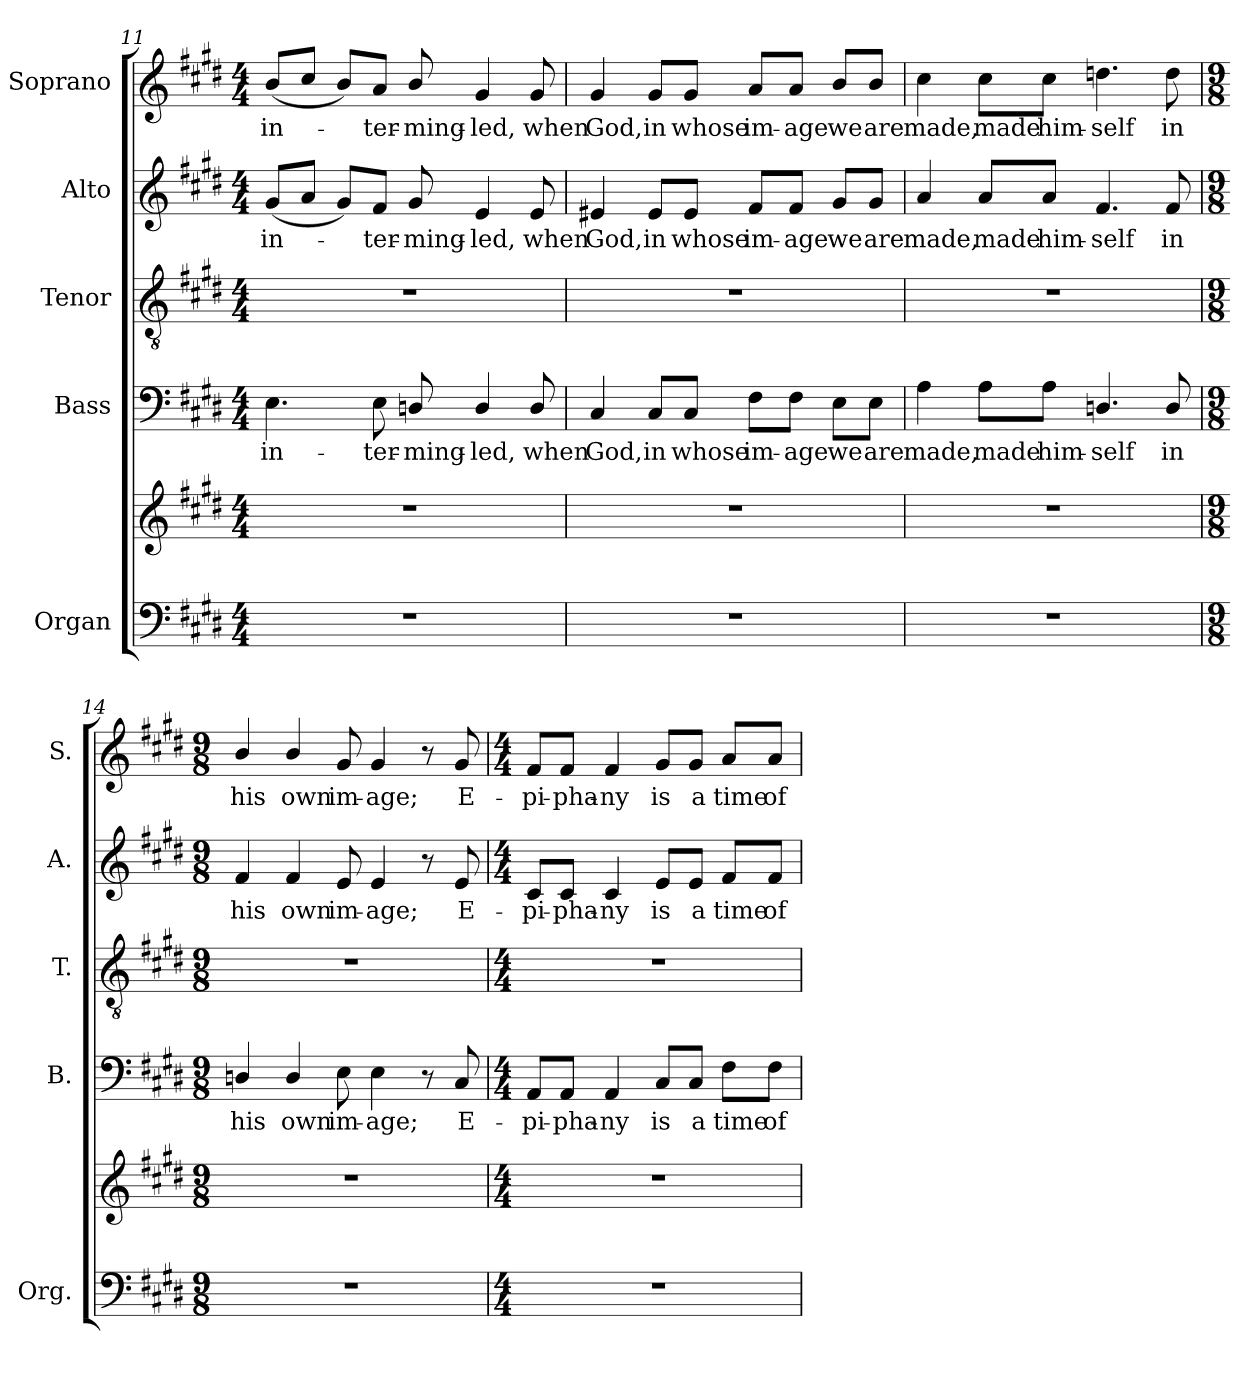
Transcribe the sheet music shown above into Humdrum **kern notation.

**kern	**kern	**kern	**text	**kern	**kern	**text	**kern	**text
*part5	*part5	*part4	*part4	*part3	*part2	*part2	*part1	*part1
*staff6	*staff5	*staff4	*staff4	*staff3	*staff2	*staff2	*staff1	*staff1
*I"Organ	*	*I"Bass	*	*I"Tenor	*I"Alto	*	*I"Soprano	*
*I'Org.	*	*I'B.	*	*I'T.	*I'A.	*	*I'S.	*
*clefF4	*clefG2	*clefF4	*	*clefGv2	*clefG2	*	*clefG2	*
*	*	*	*	*ITrd7c12	*	*	*	*
*k[f#c#g#d#]	*k[f#c#g#d#]	*k[f#c#g#d#]	*	*k[f#c#g#d#]	*k[f#c#g#d#]	*	*k[f#c#g#d#]	*
*E:	*E:	*E:	*	*E:	*E:	*	*E:	*
*M4/4	*M4/4	*M4/4	*	*M4/4	*M4/4	*	*M4/4	*
=11	=11	=11	=11	=11	=11	=11	=11	=11
!	!	!	!LO:LY:b:color=#000000	!	!	!	!	!
!	!	!	!	!	!	!LO:LY:b:color=#000000	!	!
!	!	!	!	!	!	!	!	!LO:LY:b:color=#000000
1r	1r	4.Ei\	in-	1r	(8g#i/L	in-	(8bi/L	in-
.	.	.	.	.	8ai/J	.	8cc#i/J	.
.	.	.	.	.	8g#i/L)	.	8bi/L)	.
!	!	!	!LO:LY:b:color=#000000	!	!	!	!	!
!	!	!	!	!	!	!LO:LY:b:color=#000000	!	!
!	!	!	!	!	!	!	!	!LO:LY:b:color=#000000
.	.	8Ei\	-ter-	.	8f#i/J	-ter-	8ai/J	-ter-
!	!	!	!LO:LY:b:color=#000000	!	!	!	!	!
!	!	!	!	!	!	!LO:LY:b:color=#000000	!	!
!	!	!	!	!	!	!	!	!LO:LY:b:color=#000000
.	.	8Dni/	-ming-	.	8g#i/	-ming-	8bi/	-ming-
!	!	!	!LO:LY:b:color=#000000	!	!	!	!	!
!	!	!	!	!	!	!LO:LY:b:color=#000000	!	!
!	!	!	!	!	!	!	!	!LO:LY:b:color=#000000
.	.	4Di/	-led,	.	4ei/	-led,	4g#i/	-led,
!	!	!	!LO:LY:b:color=#000000	!	!	!	!	!
!	!	!	!	!	!	!LO:LY:b:color=#000000	!	!
!	!	!	!	!	!	!	!	!LO:LY:b:color=#000000
.	.	8Di/	when	.	8ei/	when	8g#i/	when
!!LO:LB:g=z
=12	=12	=12	=12	=12	=12	=12	=12	=12
!	!	!	!LO:LY:b:color=#000000	!	!	!	!	!
!	!	!	!	!	!	!LO:LY:b:color=#000000	!	!
!	!	!	!	!	!	!	!	!LO:LY:b:color=#000000
1r	1r	4C#i/	God,	1r	4e#Xi/	God,	4g#i/	God,
!	!	!	!LO:LY:b:color=#000000	!	!	!	!	!
!	!	!	!	!	!	!LO:LY:b:color=#000000	!	!
!	!	!	!	!	!	!	!	!LO:LY:b:color=#000000
.	.	8C#i/L	in	.	8e#i/L	in	8g#i/L	in
!	!	!	!LO:LY:b:color=#000000	!	!	!	!	!
!	!	!	!	!	!	!LO:LY:b:color=#000000	!	!
!	!	!	!	!	!	!	!	!LO:LY:b:color=#000000
.	.	8C#i/J	whose	.	8e#i/J	whose	8g#i/J	whose
!	!	!	!LO:LY:b:color=#000000	!	!	!	!	!
!	!	!	!	!	!	!LO:LY:b:color=#000000	!	!
!	!	!	!	!	!	!	!	!LO:LY:b:color=#000000
.	.	8F#i\L	im-	.	8f#i/L	im-	8ai/L	im-
!	!	!	!LO:LY:b:color=#000000	!	!	!	!	!
!	!	!	!	!	!	!LO:LY:b:color=#000000	!	!
!	!	!	!	!	!	!	!	!LO:LY:b:color=#000000
.	.	8F#i\J	-age	.	8f#i/J	-age	8ai/J	-age
!	!	!	!LO:LY:b:color=#000000	!	!	!	!	!
!	!	!	!	!	!	!LO:LY:b:color=#000000	!	!
!	!	!	!	!	!	!	!	!LO:LY:b:color=#000000
.	.	8Ei\L	we	.	8g#i/L	we	8bi/L	we
!	!	!	!LO:LY:b:color=#000000	!	!	!	!	!
!	!	!	!	!	!	!LO:LY:b:color=#000000	!	!
!	!	!	!	!	!	!	!	!LO:LY:b:color=#000000
.	.	8Ei\J	are	.	8g#i/J	are	8bi/J	are
=13	=13	=13	=13	=13	=13	=13	=13	=13
!	!	!	!LO:LY:b:color=#000000	!	!	!	!	!
!	!	!	!	!	!	!LO:LY:b:color=#000000	!	!
!	!	!	!	!	!	!	!	!LO:LY:b:color=#000000
1r	1r	4Ai\	made,	1r	4ai/	made,	4cc#i\	made,
!	!	!	!LO:LY:b:color=#000000	!	!	!	!	!
!	!	!	!	!	!	!LO:LY:b:color=#000000	!	!
!	!	!	!	!	!	!	!	!LO:LY:b:color=#000000
.	.	8Ai\L	made	.	8ai/L	made	8cc#i\L	made
!	!	!	!LO:LY:b:color=#000000	!	!	!	!	!
!	!	!	!	!	!	!LO:LY:b:color=#000000	!	!
!	!	!	!	!	!	!	!	!LO:LY:b:color=#000000
.	.	8Ai\J	him-	.	8ai/J	him-	8cc#i\J	him-
!	!	!	!LO:LY:b:color=#000000	!	!	!	!	!
!	!	!	!	!	!	!LO:LY:b:color=#000000	!	!
!	!	!	!	!	!	!	!	!LO:LY:b:color=#000000
.	.	4.Dni/	-self	.	4.f#i/	-self	4.ddni\	-self
!	!	!	!LO:LY:b:color=#000000	!	!	!	!	!
!	!	!	!	!	!	!LO:LY:b:color=#000000	!	!
!	!	!	!	!	!	!	!	!LO:LY:b:color=#000000
.	.	8Di/	in	.	8f#i/	in	8ddi\	in
=14	=14	=14	=14	=14	=14	=14	=14	=14
*M9/8	*M9/8	*M9/8	*	*M9/8	*M9/8	*	*M9/8	*
!LO:N:vis=1	!LO:N:vis=1	!	!	!	!	!	!	!
!	!	!	!LO:LY:b:color=#000000	!LO:N:vis=1	!	!	!	!
!	!	!	!	!	!	!LO:LY:b:color=#000000	!	!
!	!	!	!	!	!	!	!	!LO:LY:b:color=#000000
8%9r	8%9r	4Dni/	his	8%9r	4f#i/	his	4bi/	his
!	!	!	!LO:LY:b:color=#000000	!	!	!	!	!
!	!	!	!	!	!	!LO:LY:b:color=#000000	!	!
!	!	!	!	!	!	!	!	!LO:LY:b:color=#000000
.	.	4Di/	own	.	4f#i/	own	4bi/	own
!	!	!	!LO:LY:b:color=#000000	!	!	!	!	!
!	!	!	!	!	!	!LO:LY:b:color=#000000	!	!
!	!	!	!	!	!	!	!	!LO:LY:b:color=#000000
.	.	8Ei\	im-	.	8ei/	im-	8g#i/	im-
!	!	!	!LO:LY:b:color=#000000	!	!	!	!	!
!	!	!	!	!	!	!LO:LY:b:color=#000000	!	!
!	!	!	!	!	!	!	!	!LO:LY:b:color=#000000
.	.	4Ei\	-age;	.	4ei/	-age;	4g#i/	-age;
.	.	8r	.	.	8r	.	8r	.
!	!	!	!LO:LY:b:color=#000000	!	!	!	!	!
!	!	!	!	!	!	!LO:LY:b:color=#000000	!	!
!	!	!	!	!	!	!	!	!LO:LY:b:color=#000000
.	.	8C#i/	E-	.	8ei/	E-	8g#i/	E-
!!LO:PB:g=z
=15	=15	=15	=15	=15	=15	=15	=15	=15
*M4/4	*M4/4	*M4/4	*	*M4/4	*M4/4	*	*M4/4	*
!	!	!	!LO:LY:b:color=#000000	!	!	!	!	!
!	!	!	!	!	!	!LO:LY:b:color=#000000	!	!
!	!	!	!	!	!	!	!	!LO:LY:b:color=#000000
1r	1r	8AAi/L	-pi-	1r	8c#i/L	-pi-	8f#i/L	-pi-
!	!	!	!LO:LY:b:color=#000000	!	!	!	!	!
!	!	!	!	!	!	!LO:LY:b:color=#000000	!	!
!	!	!	!	!	!	!	!	!LO:LY:b:color=#000000
.	.	8AAi/J	-pha-	.	8c#i/J	-pha-	8f#i/J	-pha-
!	!	!	!LO:LY:b:color=#000000	!	!	!	!	!
!	!	!	!	!	!	!LO:LY:b:color=#000000	!	!
!	!	!	!	!	!	!	!	!LO:LY:b:color=#000000
.	.	4AAi/	-ny	.	4c#i/	-ny	4f#i/	-ny
!	!	!	!LO:LY:b:color=#000000	!	!	!	!	!
!	!	!	!	!	!	!LO:LY:b:color=#000000	!	!
!	!	!	!	!	!	!	!	!LO:LY:b:color=#000000
.	.	8C#i/L	is	.	8ei/L	is	8g#i/L	is
!	!	!	!LO:LY:b:color=#000000	!	!	!	!	!
!	!	!	!	!	!	!LO:LY:b:color=#000000	!	!
!	!	!	!	!	!	!	!	!LO:LY:b:color=#000000
.	.	8C#i/J	a	.	8ei/J	a	8g#i/J	a
!	!	!	!LO:LY:b:color=#000000	!	!	!	!	!
!	!	!	!	!	!	!LO:LY:b:color=#000000	!	!
!	!	!	!	!	!	!	!	!LO:LY:b:color=#000000
.	.	8F#i\L	time	.	8f#i/L	time	8ai/L	time
!	!	!	!LO:LY:b:color=#000000	!	!	!	!	!
!	!	!	!	!	!	!LO:LY:b:color=#000000	!	!
!	!	!	!	!	!	!	!	!LO:LY:b:color=#000000
.	.	8F#i\J	of	.	8f#i/J	of	8ai/J	of
=	=	=	=	=	=	=	=	=
*-	*-	*-	*-	*-	*-	*-	*-	*-
